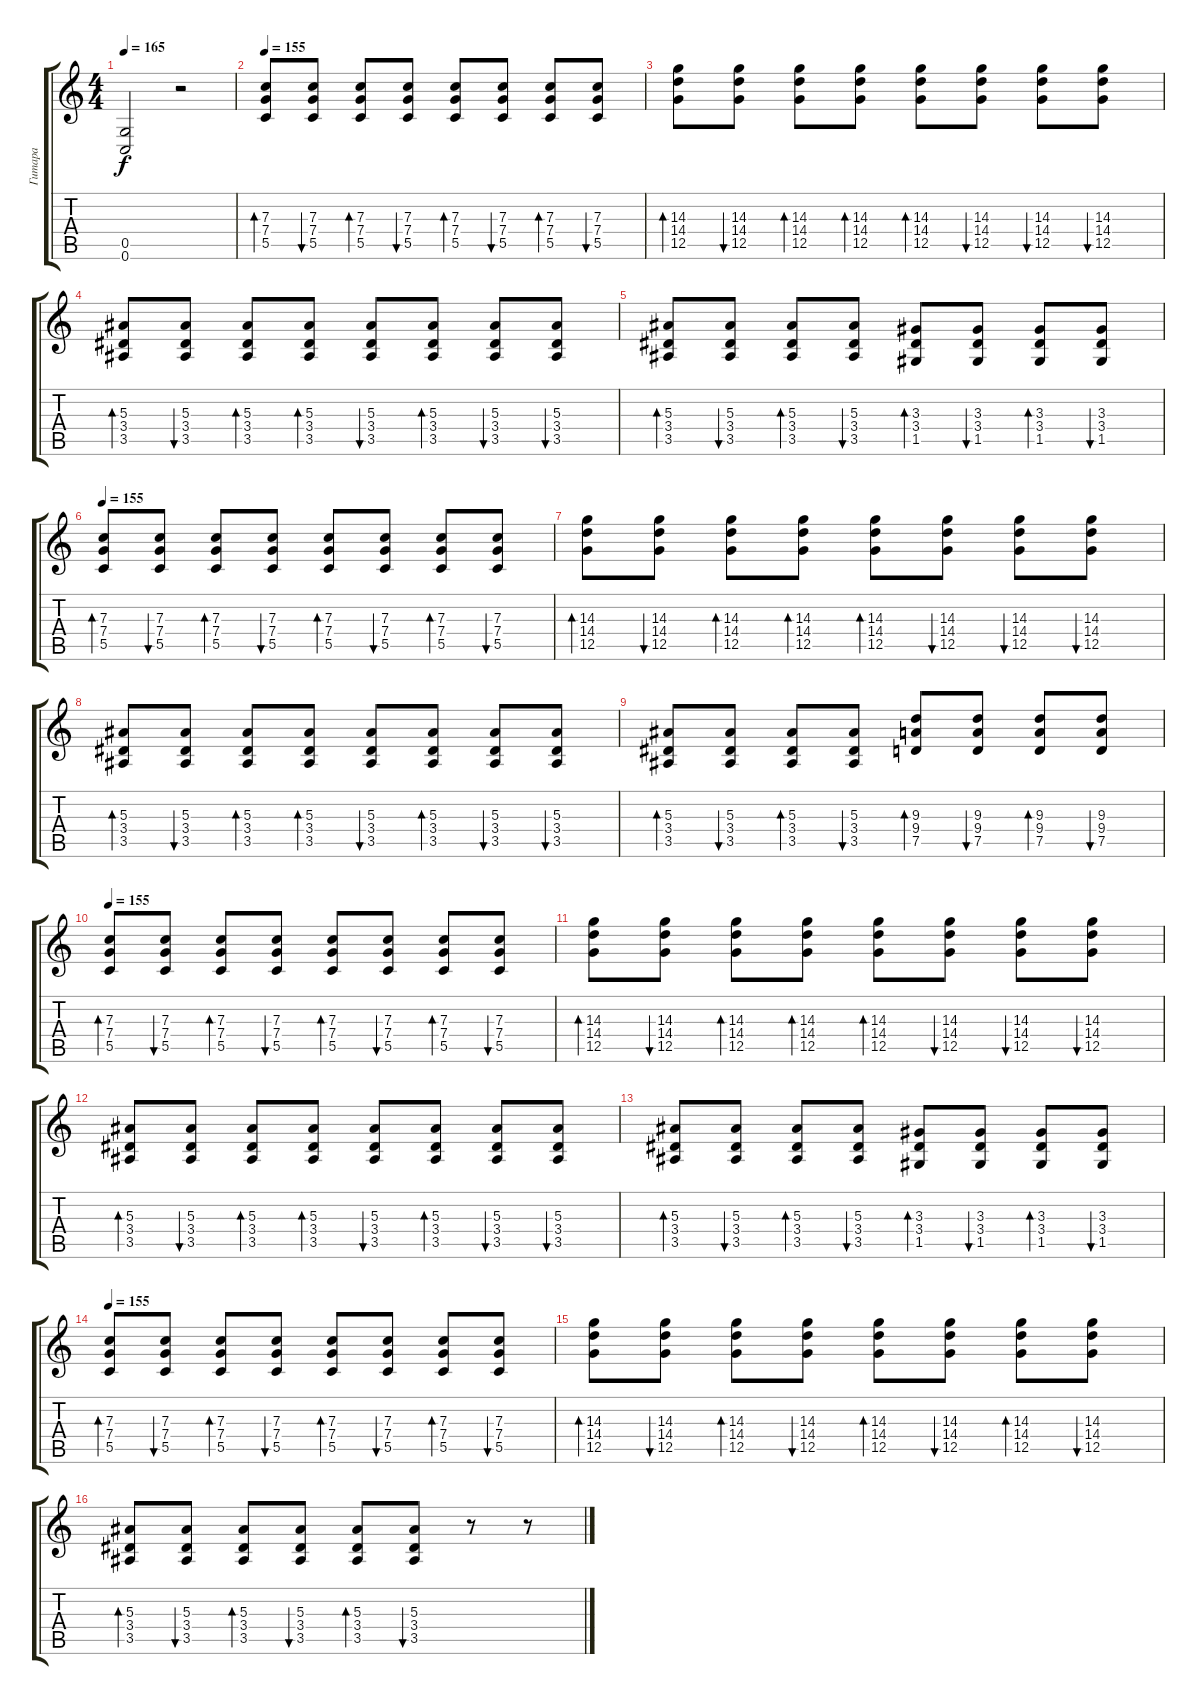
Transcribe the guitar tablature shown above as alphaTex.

\track ("Гитара" "Гитара") {instrument distortionguitar}
\staff {score tabs}
\tuning (D4 A3 F3 C3 G2 C2) {hide}
\ts (4 4)
\tempo 165
\clef g2
\ks c
(0.5 0.6).2{dy f} r.2 |
\tempo 155
(7.3 7.4 5.5).8{bd 120 volume 13 instrument acousticguitarsteel} (7.3 7.4 5.5).8{bu 120} (7.3 7.4 5.5).8{bd 120} (7.3 7.4 5.5).8{bu 120} (7.3 7.4 5.5).8{bd 120} (7.3 7.4 5.5).8{bu 120} (7.3 7.4 5.5).8{bd 120} (7.3 7.4 5.5).8{bu 120} |
(14.3 14.4 12.5).8{bd 120} (14.3 14.4 12.5).8{bu 120} (14.3 14.4 12.5).8{bd 120} (14.3 14.4 12.5).8{bd 120} (14.3 14.4 12.5).8{bd 120} (14.3 14.4 12.5).8{bu 120} (14.3 14.4 12.5).8{bu 120} (14.3 14.4 12.5).8{bu 120} |
(5.3 3.4 3.5).8{bd 120} (5.3 3.4 3.5).8{bu 120} (5.3 3.4 3.5).8{bd 120} (5.3 3.4 3.5).8{bd 120} (5.3 3.4 3.5).8{bu 120} (5.3 3.4 3.5).8{bd 120} (5.3 3.4 3.5).8{bu 120} (5.3 3.4 3.5).8{bu 120} |
(5.3 3.4 3.5).8{bd 120} (5.3 3.4 3.5).8{bu 120} (5.3 3.4 3.5).8{bd 120} (5.3 3.4 3.5).8{bu 120} (3.3 3.4 1.5).8{bd 120} (3.3 3.4 1.5).8{bu 120} (3.3 3.4 1.5).8{bd 120} (3.3 3.4 1.5).8{bu 120} |
\tempo 155
(7.3 7.4 5.5).8{bd 120 volume 13 instrument acousticguitarsteel} (7.3 7.4 5.5).8{bu 120} (7.3 7.4 5.5).8{bd 120} (7.3 7.4 5.5).8{bu 120} (7.3 7.4 5.5).8{bd 120} (7.3 7.4 5.5).8{bu 120} (7.3 7.4 5.5).8{bd 120} (7.3 7.4 5.5).8{bu 120} |
(14.3 14.4 12.5).8{bd 120} (14.3 14.4 12.5).8{bu 120} (14.3 14.4 12.5).8{bd 120} (14.3 14.4 12.5).8{bd 120} (14.3 14.4 12.5).8{bd 120} (14.3 14.4 12.5).8{bu 120} (14.3 14.4 12.5).8{bu 120} (14.3 14.4 12.5).8{bu 120} |
(5.3 3.4 3.5).8{bd 120} (5.3 3.4 3.5).8{bu 120} (5.3 3.4 3.5).8{bd 120} (5.3 3.4 3.5).8{bd 120} (5.3 3.4 3.5).8{bu 120} (5.3 3.4 3.5).8{bd 120} (5.3 3.4 3.5).8{bu 120} (5.3 3.4 3.5).8{bu 120} |
(5.3 3.4 3.5).8{bd 120} (5.3 3.4 3.5).8{bu 120} (5.3 3.4 3.5).8{bd 120} (5.3 3.4 3.5).8{bu 120} (9.3 9.4 7.5).8{bd 120} (9.3 9.4 7.5).8{bu 120} (9.3 9.4 7.5).8{bd 120} (9.3 9.4 7.5).8{bu 120} |
\tempo 155
(7.3 7.4 5.5).8{bd 120 volume 13 instrument acousticguitarsteel} (7.3 7.4 5.5).8{bu 120} (7.3 7.4 5.5).8{bd 120} (7.3 7.4 5.5).8{bu 120} (7.3 7.4 5.5).8{bd 120} (7.3 7.4 5.5).8{bu 120} (7.3 7.4 5.5).8{bd 120} (7.3 7.4 5.5).8{bu 120} |
(14.3 14.4 12.5).8{bd 120} (14.3 14.4 12.5).8{bu 120} (14.3 14.4 12.5).8{bd 120} (14.3 14.4 12.5).8{bd 120} (14.3 14.4 12.5).8{bd 120} (14.3 14.4 12.5).8{bu 120} (14.3 14.4 12.5).8{bu 120} (14.3 14.4 12.5).8{bu 120} |
(5.3 3.4 3.5).8{bd 120} (5.3 3.4 3.5).8{bu 120} (5.3 3.4 3.5).8{bd 120} (5.3 3.4 3.5).8{bd 120} (5.3 3.4 3.5).8{bu 120} (5.3 3.4 3.5).8{bd 120} (5.3 3.4 3.5).8{bu 120} (5.3 3.4 3.5).8{bu 120} |
(5.3 3.4 3.5).8{bd 120} (5.3 3.4 3.5).8{bu 120} (5.3 3.4 3.5).8{bd 120} (5.3 3.4 3.5).8{bu 120} (3.3 3.4 1.5).8{bd 120} (3.3 3.4 1.5).8{bu 120} (3.3 3.4 1.5).8{bd 120} (3.3 3.4 1.5).8{bu 120} |
\tempo 155
(7.3 7.4 5.5).8{bd 120 instrument acousticguitarsteel} (7.3 7.4 5.5).8{bu 120} (7.3 7.4 5.5).8{bd 120} (7.3 7.4 5.5).8{bu 120} (7.3 7.4 5.5).8{bd 120} (7.3 7.4 5.5).8{bu 120} (7.3 7.4 5.5).8{bd 120} (7.3 7.4 5.5).8{bu 120} |
(14.3 14.4 12.5).8{bd 120} (14.3 14.4 12.5).8{bu 120} (14.3 14.4 12.5).8{bd 120} (14.3 14.4 12.5).8{bu 120} (14.3 14.4 12.5).8{bd 120} (14.3 14.4 12.5).8{bu 120} (14.3 14.4 12.5).8{bd 120} (14.3 14.4 12.5).8{bu 120} |
(5.3 3.4 3.5).8{bd 120} (5.3 3.4 3.5).8{bu 120} (5.3 3.4 3.5).8{bd 120} (5.3 3.4 3.5).8{bu 120} (5.3 3.4 3.5).8{bd 120} (5.3 3.4 3.5).8{bu 120} r.8 r.8
